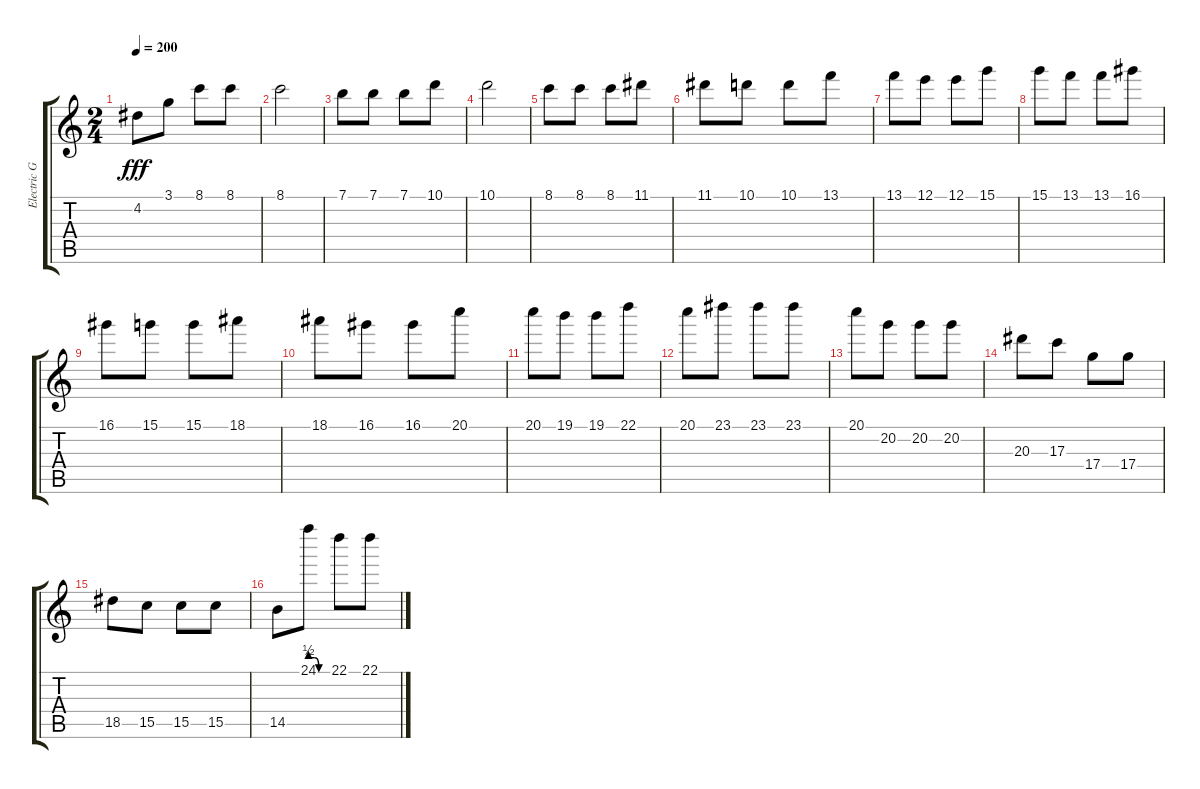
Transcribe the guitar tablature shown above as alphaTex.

\track ("Electric Guitar 1" "Electric G") {instrument distortionguitar}
\staff {score tabs}
\tuning (E4 B3 G3 D3 A2 E2) {hide}
\ts (2 4)
\tempo 200
\clef g2
\ks c
4.2.8{dy fff} 3.1.8 8.1.8 8.1.8 |
8.1.2 |
7.1.8 7.1.8 7.1.8 10.1.8 |
10.1.2 |
8.1.8 8.1.8 8.1.8 11.1.8 |
11.1.8 10.1.8 10.1.8 13.1.8 |
13.1.8 12.1.8 12.1.8 15.1.8 |
15.1.8 13.1.8 13.1.8 16.1.8 |
16.1.8 15.1.8 15.1.8 18.1.8 |
18.1.8 16.1.8 16.1.8 20.1.8 |
20.1.8 19.1.8 19.1.8 22.1.8 |
20.1.8 23.1.8 23.1.8 23.1.8 |
20.1.8 20.2.8 20.2.8 20.2.8 |
20.3.8 17.3.8 17.4.8 17.4.8 |
18.5.8 15.5.8 15.5.8 15.5.8 |
14.5.8 24.1{be (custom 0 2 15 2 30 0 60 0)}.8 22.1.8 22.1.8
